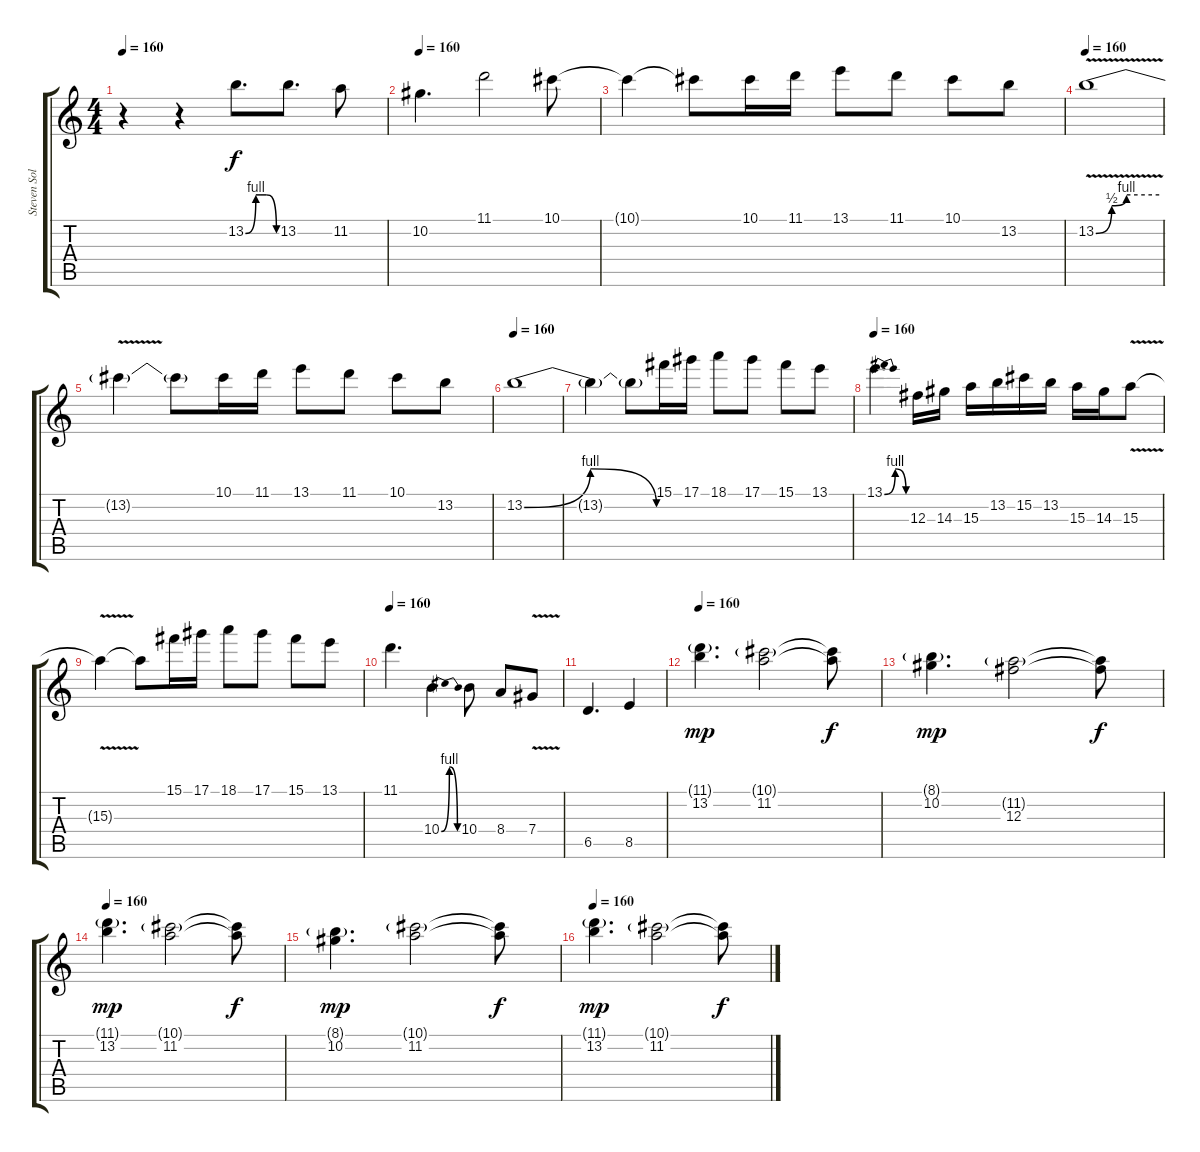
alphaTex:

\track ("Steven Solo" "Steven Sol") {instrument distortionguitar}
\staff {score tabs}
\tuning (Eb4 Bb3 Gb3 Db3 Ab2 Eb2) {hide}
\ts (4 4)
\tempo 160
\clef g2
\ks c
r.4{dy f} r.4 13.2{be (custom 0 0 20 4 30 4 40 4 60 0)}.8{d} 13.2.8{d} 11.2.8 |
\tempo 160
10.2.4{d} 11.1.2 10.1.8 |
10.1{t}.4 10.1{t}.8 10.1.16 11.1.16 13.1.8 11.1.8 10.1.8 13.2.8 |
\tempo 160
13.2{be (custom 0 0 15 2 29 4 60 4) v}.1 |
13.2{t}.4 13.2{t}.8 10.1.16 11.1.16 13.1.8 11.1.8 10.1.8 13.2.8 |
\tempo 160
13.2{be (bendrelease 0 0 20 4 40 4 60 0)}.1 |
13.2{t}.4 13.2{t}.8 15.1.16 17.1.16 18.1.8 17.1.8 15.1.8 13.1.8 |
\tempo 160
13.1{be (bendrelease 0 0 20 4 40 4 60 0)}.4{d} 12.3.16 14.3.16 15.3.16 13.2.16 15.2.16 13.2.16 15.3.16 14.3.16 15.3{v}.8 |
15.3{t}.4 15.3{t}.8 15.1.16 17.1.16 18.1.8 17.1.8 15.1.8 13.1.8 |
\tempo 160
11.1.4{d} 10.4{be (bendrelease 0 0 20 4 40 4 60 0)}.4 10.4.8 8.4.8 7.4{v}.8 |
6.5.4{d} 8.5.4 |
\tempo 160
(11.1{g} 13.2).4{d dy mp} (10.1{g} 11.2).2 (10.1{t} 11.2{t}).8{dy f} |
(8.1{g} 10.2).4{d dy mp} (11.2{g} 12.3).2 (11.2{t} 12.3{t}).8{dy f} |
\tempo 160
(11.1{g} 13.2).4{d dy mp} (10.1{g} 11.2).2 (10.1{t} 11.2{t}).8{dy f} |
(8.1{g} 10.2).4{d dy mp} (10.1{g} 11.2).2 (10.1{t} 11.2{t}).8{dy f} |
\tempo 160
(11.1{g} 13.2).4{d dy mp} (10.1{g} 11.2).2 (10.1{t} 11.2{t}).8{dy f}
